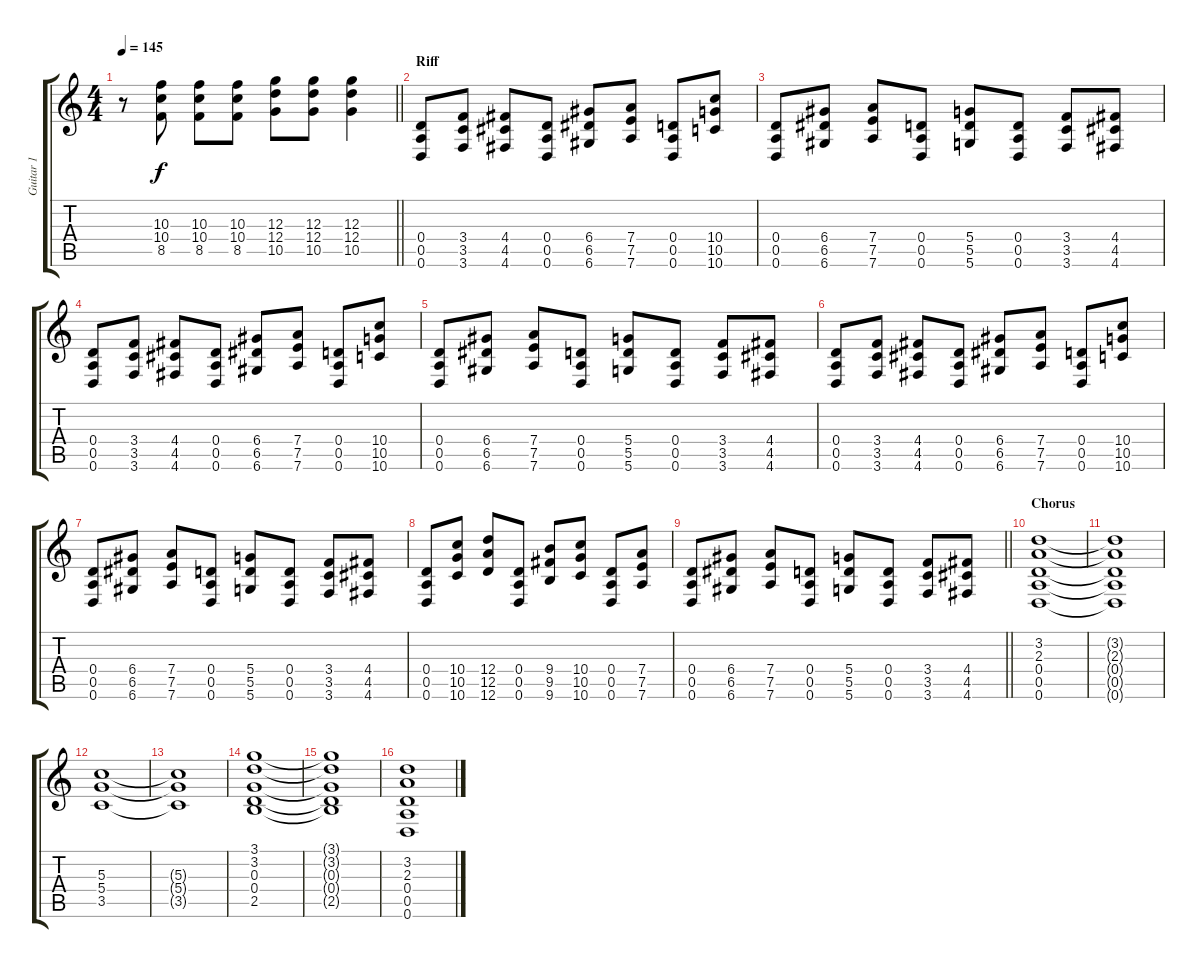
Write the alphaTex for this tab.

\track ("Guitar 1" "Guitar 1") {instrument overdrivenguitar}
\staff {score tabs}
\tuning (E4 B3 G3 D3 A2 D2) {hide}
\ts (4 4)
\tempo 145
\clef g2
\barLineRight lightlight
\ks c
r.8{dy f} (10.3 10.4 8.5).8 (10.3 10.4 8.5).8 (10.3 10.4 8.5).8 (12.3 12.4 10.5).8 (12.3 12.4 10.5).8 (12.3 12.4 10.5).4 |
\section ("" "Riff")
(0.4 0.5 0.6).8 (3.4 3.5 3.6).8 (4.4 4.5 4.6).8 (0.4 0.5 0.6).8 (6.4 6.5 6.6).8 (7.4 7.5 7.6).8 (0.4 0.5 0.6).8 (10.4 10.5 10.6).8 |
(0.4 0.5 0.6).8 (6.4 6.5 6.6).8 (7.4 7.5 7.6).8 (0.4 0.5 0.6).8 (5.4 5.5 5.6).8 (0.4 0.5 0.6).8 (3.4 3.5 3.6).8 (4.4 4.5 4.6).8 |
(0.4 0.5 0.6).8 (3.4 3.5 3.6).8 (4.4 4.5 4.6).8 (0.4 0.5 0.6).8 (6.4 6.5 6.6).8 (7.4 7.5 7.6).8 (0.4 0.5 0.6).8 (10.4 10.5 10.6).8 |
(0.4 0.5 0.6).8 (6.4 6.5 6.6).8 (7.4 7.5 7.6).8 (0.4 0.5 0.6).8 (5.4 5.5 5.6).8 (0.4 0.5 0.6).8 (3.4 3.5 3.6).8 (4.4 4.5 4.6).8 |
(0.4 0.5 0.6).8 (3.4 3.5 3.6).8 (4.4 4.5 4.6).8 (0.4 0.5 0.6).8 (6.4 6.5 6.6).8 (7.4 7.5 7.6).8 (0.4 0.5 0.6).8 (10.4 10.5 10.6).8 |
(0.4 0.5 0.6).8 (6.4 6.5 6.6).8 (7.4 7.5 7.6).8 (0.4 0.5 0.6).8 (5.4 5.5 5.6).8 (0.4 0.5 0.6).8 (3.4 3.5 3.6).8 (4.4 4.5 4.6).8 |
(0.4 0.5 0.6).8 (10.4 10.5 10.6).8 (12.4 12.5 12.6).8 (0.4 0.5 0.6).8 (9.4 9.5 9.6).8 (10.4 10.5 10.6).8 (0.4 0.5 0.6).8 (7.4 7.5 7.6).8 |
\barLineRight lightlight
(0.4 0.5 0.6).8 (6.4 6.5 6.6).8 (7.4 7.5 7.6).8 (0.4 0.5 0.6).8 (5.4 5.5 5.6).8 (0.4 0.5 0.6).8 (3.4 3.5 3.6).8 (4.4 4.5 4.6).8 |
\section ("" "Chorus")
(3.2 2.3 0.4 0.5 0.6).1 |
(3.2{t} 2.3{t} 0.4{t} 0.5{t} 0.6{t}).1 |
(5.3 5.4 3.5).1 |
(5.3{t} 5.4{t} 3.5{t}).1 |
(3.1 3.2 0.3 0.4 2.5).1 |
(3.1{t} 3.2{t} 0.3{t} 0.4{t} 2.5{t}).1 |
(3.2 2.3 0.4 0.5 0.6).1
